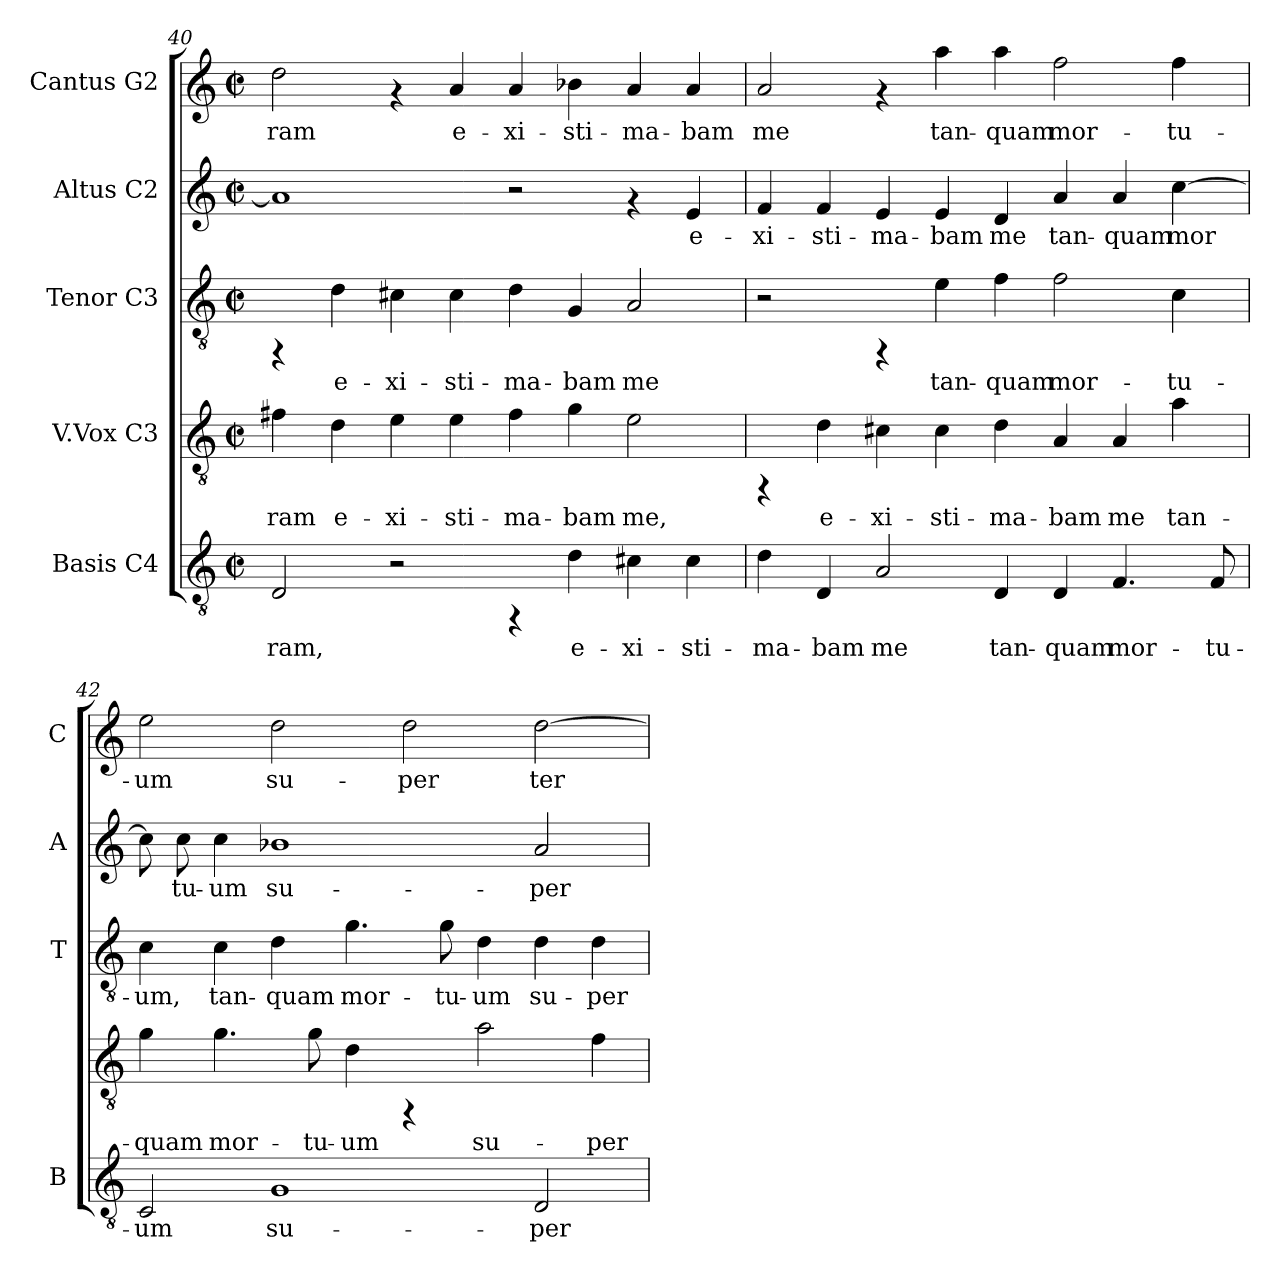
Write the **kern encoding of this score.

**kern	**text	**kern	**text	**kern	**text	**kern	**text	**kern	**text
*part5	*part5	*part4	*part4	*part3	*part3	*part2	*part2	*part1	*part1
*staff5	*staff5	*staff4	*staff4	*staff3	*staff3	*staff2	*staff2	*staff1	*staff1
*I"Basis  C4	*	*I"V.Vox  C3	*	*I"Tenor  C3	*	*I"Altus  C2	*	*I"Cantus  G2	*
*I'B	*	*	*	*I'T	*	*I'A	*	*I'C	*
*clefGv2	*	*clefGv2	*	*clefGv2	*	*clefG2	*	*clefG2	*
*k[]	*	*k[]	*	*k[]	*	*k[]	*	*k[]	*
*C:	*	*C:	*	*C:	*	*C:	*	*C:	*
*M2/2	*	*M2/2	*	*M2/2	*	*M2/2	*	*M2/2	*
*met(c|)	*	*met(c|)	*	*met(c|)	*	*met(c|)	*	*met(c|)	*
=40	=40	=40	=40	=40	=40	=40	=40	=40	=40
!	!LO:LY:b:cj	!	!LO:LY:b	!	!	!	!LO:LY:b:cj	!	!LO:LY:b:cj
2D/	-ram,	4f#X\	-ram	4rFF	.	1a]	.	2dd\	-ram
!	!	!	!LO:LY:b	!	!LO:LY:b	!	!	!	!
.	.	4d\	e-	4d\	e-	.	.	.	.
!	!	!	!LO:LY:b	!	!LO:LY:b	!	!	!	!
2r	.	4e\	-xi-	4c#X\	-xi-	.	.	4rf	.
!	!	!	!LO:LY:b	!	!LO:LY:b	!	!	!	!LO:LY:b:cj
.	.	4e\	-sti-	4c#\	-sti-	.	.	4a/	e-
!	!	!	!LO:LY:b	!	!LO:LY:b	!	!	!	!LO:LY:b:cj
4rFF	.	4f#\	-ma-	4d\	-ma-	2r	.	4a/	-xi-
!	!LO:LY:b:cj	!	!LO:LY:b	!	!LO:LY:b	!	!	!	!LO:LY:b:cj
4d\	e-	4g\	-bam	4G/	-bam	.	.	4b-X\	-sti-
!	!LO:LY:b:cj	!	!LO:LY:b	!	!LO:LY:b	!	!	!	!LO:LY:b:cj
4c#X\	-xi-	2e\	me,	2A/	me	4rf	.	4a/	-ma-
!	!LO:LY:b:cj	!	!	!	!	!	!LO:LY:b:cj	!	!LO:LY:b:cj
4c#\	-sti-	.	.	.	.	4e/	e-	4a/	-bam
!!LO:LB:g=z
=41	=41	=41	=41	=41	=41	=41	=41	=41	=41
!	!LO:LY:b:cj	!	!	!	!	!	!LO:LY:b:cj	!	!LO:LY:b:cj
4d\	-ma-	4rFF	.	2r	.	4f/	-xi-	2a/	me
!	!LO:LY:b:cj	!	!LO:LY:b	!	!	!	!LO:LY:b:cj	!	!
4D/	-bam	4d\	e-	.	.	4f/	-sti-	.	.
!	!LO:LY:b:cj	!	!LO:LY:b	!	!	!	!LO:LY:b:cj	!	!
2A/	me	4c#X\	-xi-	4rFF	.	4e/	-ma-	4rf	.
!	!	!	!LO:LY:b	!	!LO:LY:b	!	!LO:LY:b:cj	!	!LO:LY:b:cj
.	.	4c#\	-sti-	4e\	tan-	4e/	-bam	4aa\	tan-
!	!LO:LY:b:cj	!	!LO:LY:b	!	!LO:LY:b	!	!LO:LY:b:cj	!	!LO:LY:b:cj
4D/	tan-	4d\	-ma-	4f\	-quam	4d/	me	4aa\	-quam
!	!LO:LY:b:cj	!	!LO:LY:b	!	!LO:LY:b	!	!LO:LY:b:cj	!	!LO:LY:b:cj
4D/	-quam	4A/	-bam	2f\	mor-	4a/	tan-	2ff\	mor-
!	!LO:LY:b:cj	!	!LO:LY:b	!	!	!	!LO:LY:b:cj	!	!
4.F/	mor-	4A/	me	.	.	4a/	-quam	.	.
!	!	!	!LO:LY:b	!	!LO:LY:b	!	!LO:LY:b:cj	!	!LO:LY:b:cj
.	.	4a\	tan-	4c\	-tu-	[>4cc\	mor-	4ff\	-tu-
!	!LO:LY:b:cj	!	!	!	!	!	!	!	!
8F/	-tu-	.	.	.	.	.	.	.	.
=42	=42	=42	=42	=42	=42	=42	=42	=42	=42
!	!LO:LY:b:cj	!	!LO:LY:b	!	!LO:LY:b	!	!LO:LY:b:cj	!	!LO:LY:b:cj
2C/	-um	4g\	-quam	4c\	-um,	8cc\]	--	2ee\	-um
!	!	!	!	!	!	!	!LO:LY:b:cj	!	!
.	.	.	.	.	.	8cc\	-tu-	.	.
!	!	!	!LO:LY:b	!	!LO:LY:b	!	!LO:LY:b:cj	!	!
.	.	4.g\	mor-	4c\	tan-	4cc\	-um	.	.
!	!LO:LY:b:cj	!	!	!	!LO:LY:b	!	!LO:LY:b:cj	!	!LO:LY:b:cj
1G	su-	.	.	4d\	-quam	1b-X	su-	2dd\	su-
!	!	!	!LO:LY:b	!	!	!	!	!	!
.	.	8g\	-tu-	.	.	.	.	.	.
!	!	!	!LO:LY:b	!	!LO:LY:b	!	!	!	!
.	.	4d\	-um	4.g\	mor-	.	.	.	.
!	!	!	!	!	!	!	!	!	!LO:LY:b:cj
.	.	4rFF	.	.	.	.	.	2dd\	-per
!	!	!	!	!	!LO:LY:b	!	!	!	!
.	.	.	.	8g\	-tu-	.	.	.	.
!	!	!	!LO:LY:b	!	!LO:LY:b	!	!	!	!
.	.	2a\	su-	4d\	-um	.	.	.	.
!	!LO:LY:b:cj	!	!	!	!LO:LY:b	!	!LO:LY:b:cj	!	!LO:LY:b:cj
2D/	-per	.	.	4d\	su-	2a/	-per	[>2dd\	ter-
!	!	!	!LO:LY:b	!	!LO:LY:b	!	!	!	!
.	.	4f\	-per	4d\	-per	.	.	.	.
=	=	=	=	=	=	=	=	=	=
*-	*-	*-	*-	*-	*-	*-	*-	*-	*-
